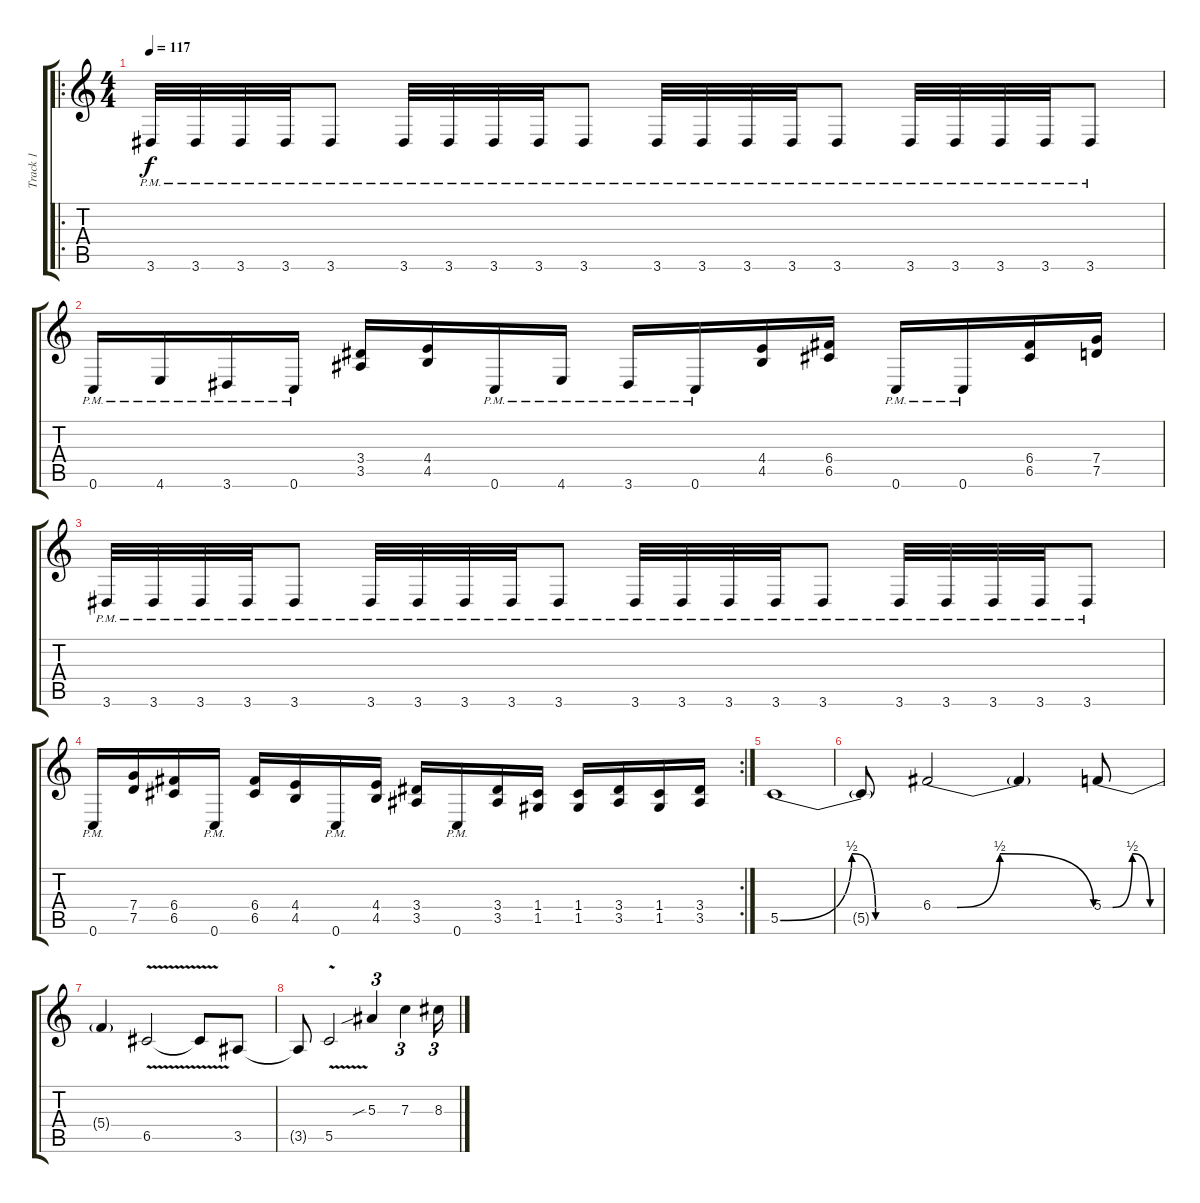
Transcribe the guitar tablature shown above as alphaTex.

\track ("Track 1" "Track 1") {instrument distortionguitar}
\staff {score tabs}
\tuning (D4 A3 F3 C3 G2 C2) {hide}
\ro
\ts (4 4)
\tempo 117
\clef g2
\ks c
3.6{pm}.32{dy f} 3.6{pm}.32 3.6{pm}.32 3.6{pm}.32 3.6{pm}.8 3.6{pm}.32 3.6{pm}.32 3.6{pm}.32 3.6{pm}.32 3.6{pm}.8 3.6{pm}.32 3.6{pm}.32 3.6{pm}.32 3.6{pm}.32 3.6{pm}.8 3.6{pm}.32 3.6{pm}.32 3.6{pm}.32 3.6{pm}.32 3.6{pm}.8 |
0.6{pm}.16 4.6{pm}.16 3.6{pm}.16 0.6{pm}.16 (3.4 3.5).16 (4.4 4.5).16 0.6{pm}.16 4.6{pm}.16 3.6{pm}.16 0.6{pm}.16 (4.4 4.5).16 (6.4 6.5).16 0.6{pm}.16 0.6{pm}.16 (6.4 6.5).16 (7.4 7.5).16 |
3.6{pm}.32 3.6{pm}.32 3.6{pm}.32 3.6{pm}.32 3.6{pm}.8 3.6{pm}.32 3.6{pm}.32 3.6{pm}.32 3.6{pm}.32 3.6{pm}.8 3.6{pm}.32 3.6{pm}.32 3.6{pm}.32 3.6{pm}.32 3.6{pm}.8 3.6{pm}.32 3.6{pm}.32 3.6{pm}.32 3.6{pm}.32 3.6{pm}.8 |
\rc 2
0.6{pm}.16 (7.4 7.5).16 (6.4 6.5).16 0.6{pm}.16 (6.4 6.5).16 (4.4 4.5).16 0.6{pm}.16 (4.4 4.5).16 (3.4 3.5).16 0.6{pm}.16 (3.4 3.5).16 (1.4 1.5).16 (1.4 1.5).16 (3.4 3.5).16 (1.4 1.5).16 (3.4 3.5).16 |
5.5{be (custom 0 0 30 2 40 0 60 0)}.1 |
5.5{t}.8 6.4{be (custom 0 0 9 0 25 2 60 0)}.2 6.4{t}.4 5.4{be (custom 0 0 10 0 31 2 50 0 60 0)}.8 |
5.4{t}.4 6.5{v}.2 6.5{t}.8 3.5.8 |
3.5{t}.8 5.5{v}.2 5.3{sib}.4{tu (3 2)} 7.3.4{tu (3 2)} 8.3.16{tu (3 2)}
